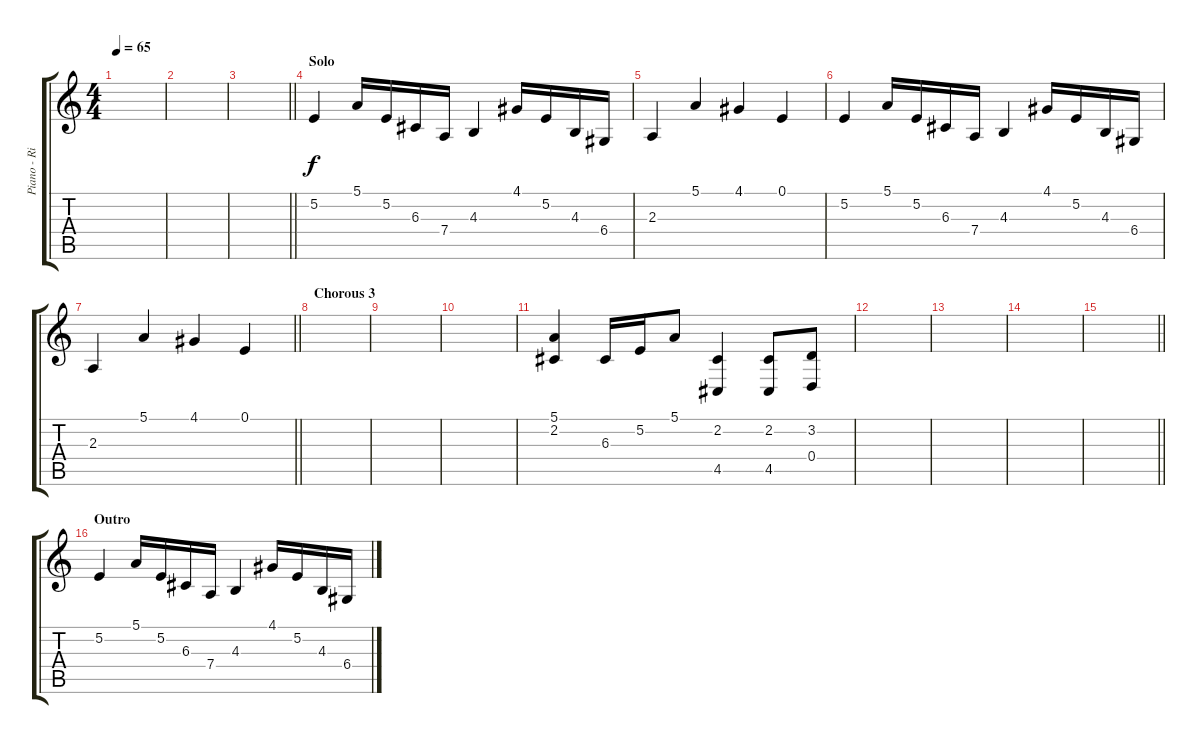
\track ("Piano - Right Hand" "Piano - Ri") {instrument acousticgrandpiano}
\staff {score tabs}
\tuning (E4 B3 G3 D3 A2 D2) {hide}
\ts (4 4)
\tempo 65
\clef g2
\ks c
|
|
\barLineRight lightlight
|
\section ("" "Solo")
5.2.4{volume 11} 5.1.16 5.2.16 6.3.16 7.4.16 4.3.4 4.1.16 5.2.16 4.3.16 6.4.16 |
2.3.4 5.1.4 4.1.4 0.1.4 |
5.2.4 5.1.16 5.2.16 6.3.16 7.4.16 4.3.4 4.1.16 5.2.16 4.3.16 6.4.16 |
\barLineRight lightlight
2.3.4 5.1.4 4.1.4 0.1.4 |
\section ("" "Chorous 3")
|
|
|
(5.1 2.2).4 6.3.16 5.2.16 5.1.8 (2.2 4.5).4 (2.2 4.5).8 (3.2 0.4).8 |
|
|
|
\barLineRight lightlight
|
\section ("" "Outro")
5.2.4 5.1.16 5.2.16 6.3.16 7.4.16 4.3.4 4.1.16 5.2.16 4.3.16 6.4.16
